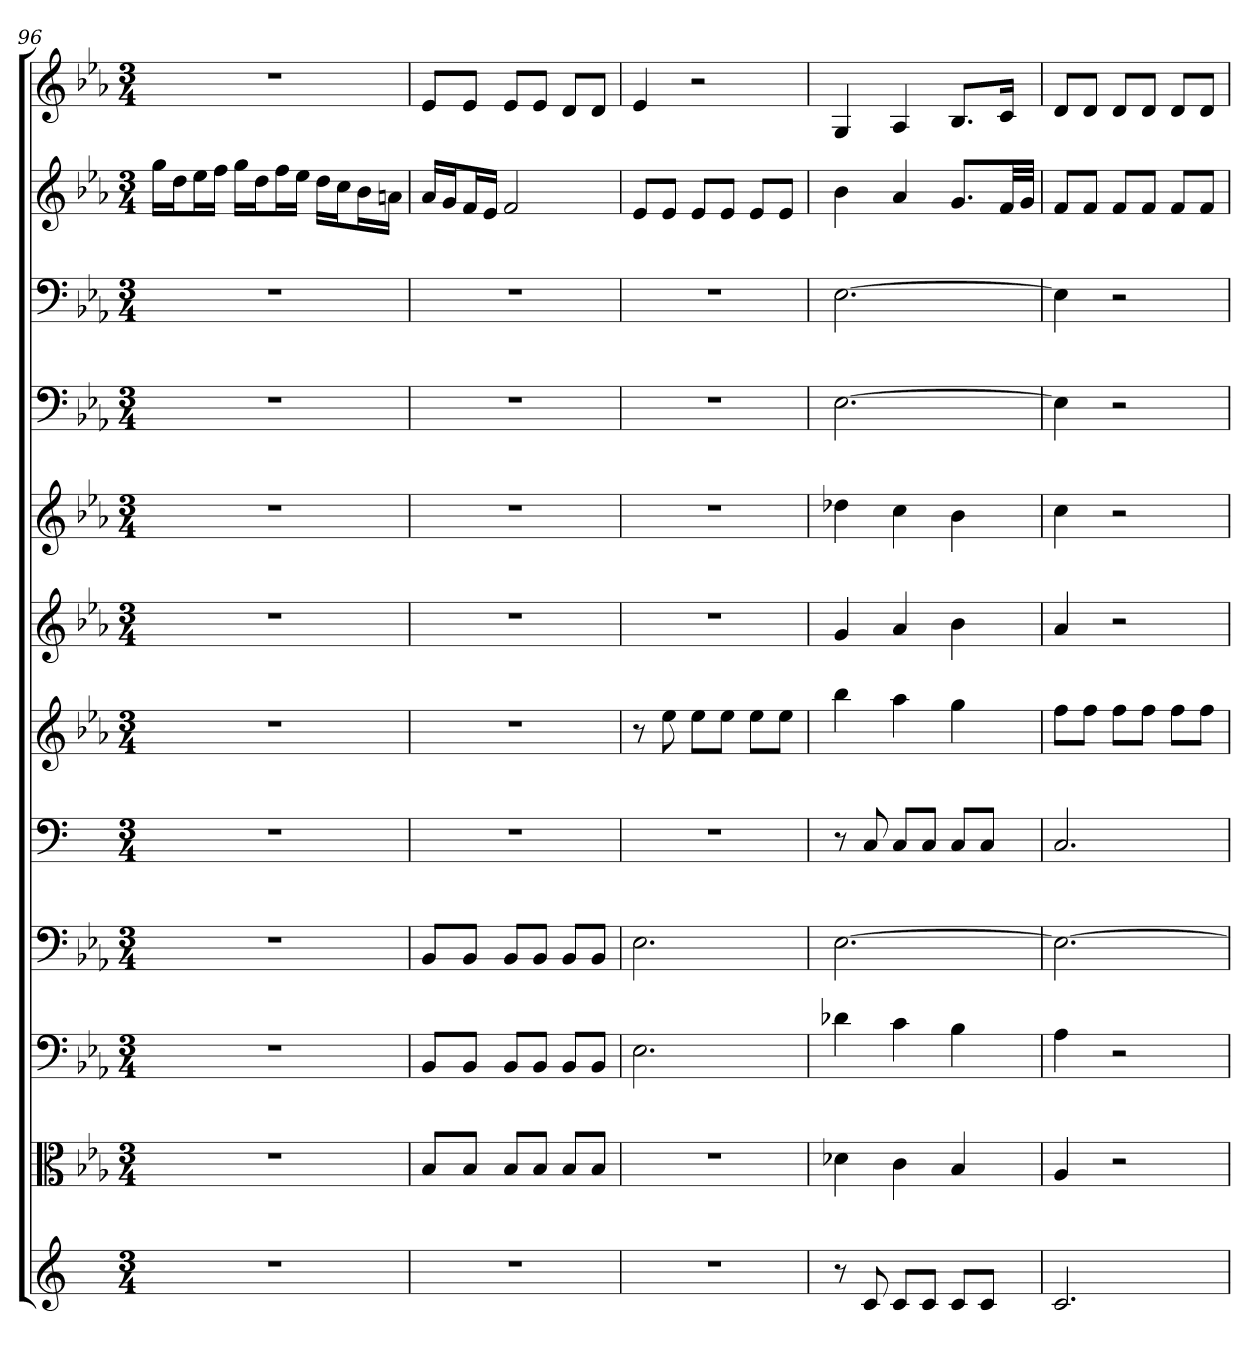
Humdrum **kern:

**kern	**kern	**kern	**kern	**kern	**kern	**kern	**kern	**kern	**kern	**kern	**kern
*part12	*part11	*part10	*part9	*part8	*part7	*part6	*part5	*part4	*part3	*part2	*part1
*staff12	*staff11	*staff10	*staff9	*staff8	*staff7	*staff6	*staff5	*staff4	*staff3	*staff2	*staff1
*	*clefC3	*clefF4	*clefF4	*	*	*	*	*clefF4	*clefF4	*	*
*k[]	*k[b-e-a-]	*k[b-e-a-]	*k[b-e-a-]	*k[]	*k[b-e-a-]	*k[b-e-a-]	*k[b-e-a-]	*k[b-e-a-]	*k[b-e-a-]	*k[b-e-a-]	*k[b-e-a-]
*M3/4	*M3/4	*M3/4	*M3/4	*M3/4	*M3/4	*M3/4	*M3/4	*M3/4	*M3/4	*M3/4	*M3/4
=96	=96	=96	=96	=96	=96	=96	=96	=96	=96	=96	=96
2.r	2.r	2.r	2.r	2.r	2.r	2.r	2.r	2.r	2.r	16ggLL	2.r
.	.	.	.	.	.	.	.	.	.	16ddJ	.
.	.	.	.	.	.	.	.	.	.	16ee-L	.
.	.	.	.	.	.	.	.	.	.	16ffJJ	.
.	.	.	.	.	.	.	.	.	.	16ggLL	.
.	.	.	.	.	.	.	.	.	.	16ddJ	.
.	.	.	.	.	.	.	.	.	.	16ffL	.
.	.	.	.	.	.	.	.	.	.	16ee-JJ	.
.	.	.	.	.	.	.	.	.	.	16ddLL	.
.	.	.	.	.	.	.	.	.	.	16ccJ	.
.	.	.	.	.	.	.	.	.	.	16b-L	.
.	.	.	.	.	.	.	.	.	.	16anJJ	.
=97	=97	=97	=97	=97	=97	=97	=97	=97	=97	=97	=97
2.r	8B-/L	8BB-/L	8BB-/L	2.r	2.r	2.r	2.r	2.r	2.r	16a-LL	8e-L
.	.	.	.	.	.	.	.	.	.	16gJ	.
.	8B-/J	8BB-/J	8BB-/J	.	.	.	.	.	.	16fL	8e-J
.	.	.	.	.	.	.	.	.	.	16e-JJ	.
.	8B-/L	8BB-/L	8BB-/L	.	.	.	.	.	.	2f	8e-L
.	8B-/J	8BB-/J	8BB-/J	.	.	.	.	.	.	.	8e-J
.	8B-/L	8BB-/L	8BB-/L	.	.	.	.	.	.	.	8dL
.	8B-/J	8BB-/J	8BB-/J	.	.	.	.	.	.	.	8dJ
=98	=98	=98	=98	=98	=98	=98	=98	=98	=98	=98	=98
2.r	2.r	2.E-	2.E-	2.r	8r	2.r	2.r	2.r	2.r	8e-L	4e-
.	.	.	.	.	8ee-	.	.	.	.	8e-J	.
.	.	.	.	.	8ee-L	.	.	.	.	8e-L	2r
.	.	.	.	.	8ee-J	.	.	.	.	8e-J	.
.	.	.	.	.	8ee-L	.	.	.	.	8e-L	.
.	.	.	.	.	8ee-J	.	.	.	.	8e-J	.
=99	=99	=99	=99	=99	=99	=99	=99	=99	=99	=99	=99
8r	4d-X	4d-X	[2.E-	8r	4bb-	4g	4dd-X	[2.E-	[2.E-	4b-	4G
8c	.	.	.	8C	.	.	.	.	.	.	.
8cL	4c	4c	.	8CL	4aa-	4a-	4cc	.	.	4a-	4A-
8cJ	.	.	.	8CJ	.	.	.	.	.	.	.
8cL	4B-	4B-	.	8CL	4gg	4b-	4b-	.	.	8.gL	8.B-L
8cJ	.	.	.	8CJ	.	.	.	.	.	.	.
.	.	.	.	.	.	.	.	.	.	32fLL	16cJk
.	.	.	.	.	.	.	.	.	.	32gJJJ	.
=100	=100	=100	=100	=100	=100	=100	=100	=100	=100	=100	=100
2.c	4A-	4A-	2.E-_	2.C	8ffL	4a-	4cc	4E-]	4E-]	8fL	8dL
.	.	.	.	.	8ffJ	.	.	.	.	8fJ	8dJ
.	2r	2r	.	.	8ffL	2r	2r	2r	2r	8fL	8dL
.	.	.	.	.	8ffJ	.	.	.	.	8fJ	8dJ
.	.	.	.	.	8ffL	.	.	.	.	8fL	8dL
.	.	.	.	.	8ffJ	.	.	.	.	8fJ	8dJ
=	=	=	=	=	=	=	=	=	=	=	=
*-	*-	*-	*-	*-	*-	*-	*-	*-	*-	*-	*-
